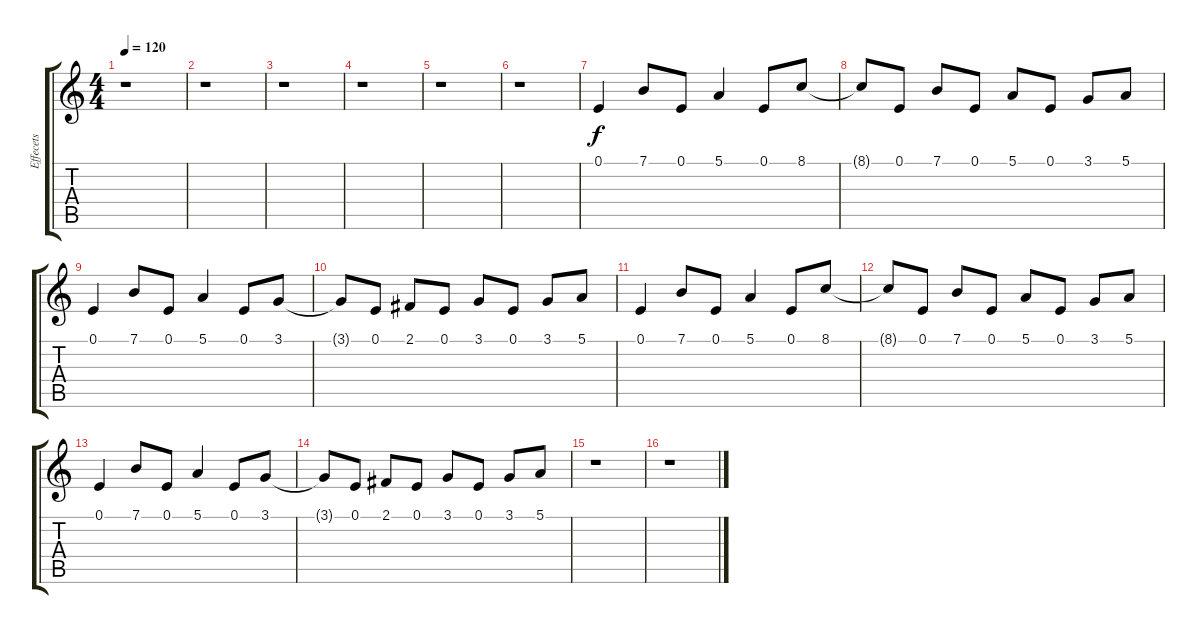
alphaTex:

\track ("Effecets" "Effecets") {instrument fx5brightness}
\staff {score tabs}
\tuning (E4 B3 G3 D3 A2 E2) {hide}
\ts (4 4)
\tempo 120
\clef g2
\ks c
r.1{dy f} |
r.1 |
r.1 |
r.1 |
r.1 |
r.1 |
0.1.4 7.1.8 0.1.8 5.1.4 0.1.8 8.1.8 |
8.1{t}.8 0.1.8 7.1.8 0.1.8 5.1.8 0.1.8 3.1.8 5.1.8 |
0.1.4 7.1.8 0.1.8 5.1.4 0.1.8 3.1.8 |
3.1{t}.8 0.1.8 2.1.8 0.1.8 3.1.8 0.1.8 3.1.8 5.1.8 |
0.1.4 7.1.8 0.1.8 5.1.4 0.1.8 8.1.8 |
8.1{t}.8 0.1.8 7.1.8 0.1.8 5.1.8 0.1.8 3.1.8 5.1.8 |
0.1.4 7.1.8 0.1.8 5.1.4 0.1.8 3.1.8 |
3.1{t}.8 0.1.8 2.1.8 0.1.8 3.1.8 0.1.8 3.1.8 5.1.8 |
r.1 |
r.1
